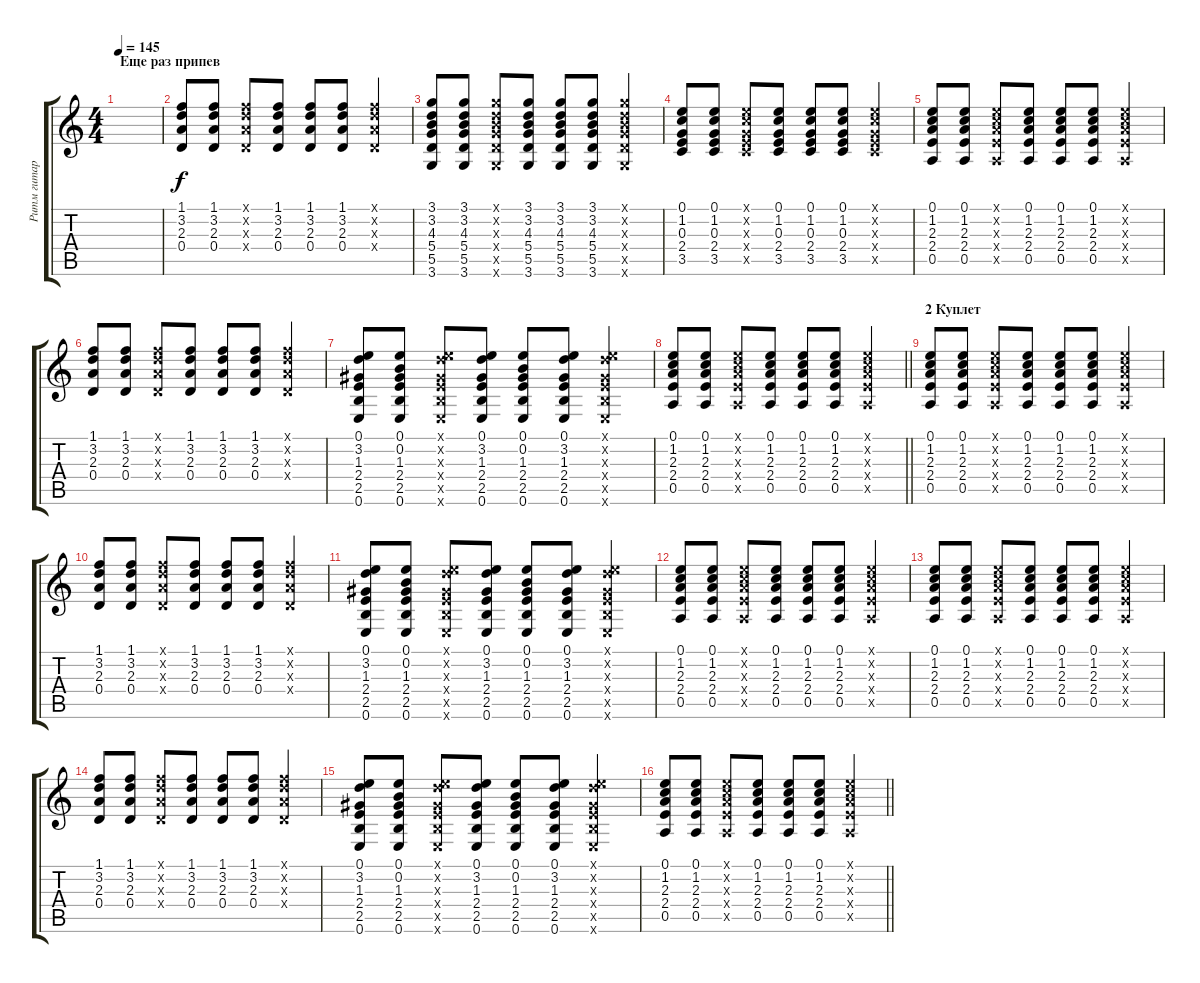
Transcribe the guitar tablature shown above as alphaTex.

\track ("Ритм гитара" "Ритм гитар") {instrument electricguitarclean}
\staff {score tabs}
\tuning (E4 B3 G3 D3 A2 E2) {hide}
\ts (4 4)
\section ("" "Еще раз припев")
\tempo 145
\clef g2
\ks c
|
(1.1 3.2 2.3 0.4).8 (1.1 3.2 2.3 0.4).8 (1.1{x} 3.2{x} 2.3{x} 0.4{x}).8 (1.1 3.2 2.3 0.4).8 (1.1 3.2 2.3 0.4).8 (1.1 3.2 2.3 0.4).8 (1.1{x} 3.2{x} 2.3{x} 0.4{x}).4 |
(3.1 3.2 4.3 5.4 5.5 3.6).8 (3.1 3.2 4.3 5.4 5.5 3.6).8 (3.1{x} 3.2{x} 4.3{x} 5.4{x} 5.5{x} 3.6{x}).8 (3.1 3.2 4.3 5.4 5.5 3.6).8 (3.1 3.2 4.3 5.4 5.5 3.6).8 (3.1 3.2 4.3 5.4 5.5 3.6).8 (3.1{x} 3.2{x} 4.3{x} 5.4{x} 5.5{x} 3.6{x}).4 |
(0.1 1.2 0.3 2.4 3.5).8 (0.1 1.2 0.3 2.4 3.5).8 (0.1{x} 1.2{x} 0.3{x} 2.4{x} 3.5{x}).8 (0.1 1.2 0.3 2.4 3.5).8 (0.1 1.2 0.3 2.4 3.5).8 (0.1 1.2 0.3 2.4 3.5).8 (0.1{x} 1.2{x} 0.3{x} 2.4{x} 3.5{x}).4 |
(0.1 1.2 2.3 2.4 0.5).8 (0.1 1.2 2.3 2.4 0.5).8 (0.1{x} 1.2{x} 2.3{x} 2.4{x} 0.5{x}).8 (0.1 1.2 2.3 2.4 0.5).8 (0.1 1.2 2.3 2.4 0.5).8 (0.1 1.2 2.3 2.4 0.5).8 (0.1{x} 1.2{x} 2.3{x} 2.4{x} 0.5{x}).4 |
(1.1 3.2 2.3 0.4).8 (1.1 3.2 2.3 0.4).8 (1.1{x} 3.2{x} 2.3{x} 0.4{x}).8 (1.1 3.2 2.3 0.4).8 (1.1 3.2 2.3 0.4).8 (1.1 3.2 2.3 0.4).8 (1.1{x} 3.2{x} 2.3{x} 0.4{x}).4 |
(0.1 3.2 1.3 2.4 2.5 0.6).8 (0.1 0.2 1.3 2.4 2.5 0.6).8 (0.1{x} 3.2{x} 1.3{x} 2.4{x} 2.5{x} 0.6{x}).8 (0.1 3.2 1.3 2.4 2.5 0.6).8 (0.1 0.2 1.3 2.4 2.5 0.6).8 (0.1 3.2 1.3 2.4 2.5 0.6).8 (0.1{x} 3.2{x} 1.3{x} 2.4{x} 2.5{x} 0.6{x}).4 |
\barLineRight lightlight
(0.1 1.2 2.3 2.4 0.5).8 (0.1 1.2 2.3 2.4 0.5).8 (0.1{x} 1.2{x} 2.3{x} 2.4{x} 0.5{x}).8 (0.1 1.2 2.3 2.4 0.5).8 (0.1 1.2 2.3 2.4 0.5).8 (0.1 1.2 2.3 2.4 0.5).8 (0.1{x} 1.2{x} 2.3{x} 2.4{x} 0.5{x}).4 |
\section ("" "2 Куплет")
(0.1 1.2 2.3 2.4 0.5).8 (0.1 1.2 2.3 2.4 0.5).8 (0.1{x} 1.2{x} 2.3{x} 2.4{x} 0.5{x}).8 (0.1 1.2 2.3 2.4 0.5).8 (0.1 1.2 2.3 2.4 0.5).8 (0.1 1.2 2.3 2.4 0.5).8 (0.1{x} 1.2{x} 2.3{x} 2.4{x} 0.5{x}).4 |
(1.1 3.2 2.3 0.4).8 (1.1 3.2 2.3 0.4).8 (1.1{x} 3.2{x} 2.3{x} 0.4{x}).8 (1.1 3.2 2.3 0.4).8 (1.1 3.2 2.3 0.4).8 (1.1 3.2 2.3 0.4).8 (1.1{x} 3.2{x} 2.3{x} 0.4{x}).4 |
(0.1 3.2 1.3 2.4 2.5 0.6).8 (0.1 0.2 1.3 2.4 2.5 0.6).8 (0.1{x} 3.2{x} 1.3{x} 2.4{x} 2.5{x} 0.6{x}).8 (0.1 3.2 1.3 2.4 2.5 0.6).8 (0.1 0.2 1.3 2.4 2.5 0.6).8 (0.1 3.2 1.3 2.4 2.5 0.6).8 (0.1{x} 3.2{x} 1.3{x} 2.4{x} 2.5{x} 0.6{x}).4 |
(0.1 1.2 2.3 2.4 0.5).8 (0.1 1.2 2.3 2.4 0.5).8 (0.1{x} 1.2{x} 2.3{x} 2.4{x} 0.5{x}).8 (0.1 1.2 2.3 2.4 0.5).8 (0.1 1.2 2.3 2.4 0.5).8 (0.1 1.2 2.3 2.4 0.5).8 (0.1{x} 1.2{x} 2.3{x} 2.4{x} 0.5{x}).4 |
(0.1 1.2 2.3 2.4 0.5).8 (0.1 1.2 2.3 2.4 0.5).8 (0.1{x} 1.2{x} 2.3{x} 2.4{x} 0.5{x}).8 (0.1 1.2 2.3 2.4 0.5).8 (0.1 1.2 2.3 2.4 0.5).8 (0.1 1.2 2.3 2.4 0.5).8 (0.1{x} 1.2{x} 2.3{x} 2.4{x} 0.5{x}).4 |
(1.1 3.2 2.3 0.4).8 (1.1 3.2 2.3 0.4).8 (1.1{x} 3.2{x} 2.3{x} 0.4{x}).8 (1.1 3.2 2.3 0.4).8 (1.1 3.2 2.3 0.4).8 (1.1 3.2 2.3 0.4).8 (1.1{x} 3.2{x} 2.3{x} 0.4{x}).4 |
(0.1 3.2 1.3 2.4 2.5 0.6).8 (0.1 0.2 1.3 2.4 2.5 0.6).8 (0.1{x} 3.2{x} 1.3{x} 2.4{x} 2.5{x} 0.6{x}).8 (0.1 3.2 1.3 2.4 2.5 0.6).8 (0.1 0.2 1.3 2.4 2.5 0.6).8 (0.1 3.2 1.3 2.4 2.5 0.6).8 (0.1{x} 3.2{x} 1.3{x} 2.4{x} 2.5{x} 0.6{x}).4 |
\barLineRight lightlight
(0.1 1.2 2.3 2.4 0.5).8 (0.1 1.2 2.3 2.4 0.5).8 (0.1{x} 1.2{x} 2.3{x} 2.4{x} 0.5{x}).8 (0.1 1.2 2.3 2.4 0.5).8 (0.1 1.2 2.3 2.4 0.5).8 (0.1 1.2 2.3 2.4 0.5).8 (0.1{x} 1.2{x} 2.3{x} 2.4{x} 0.5{x}).4
